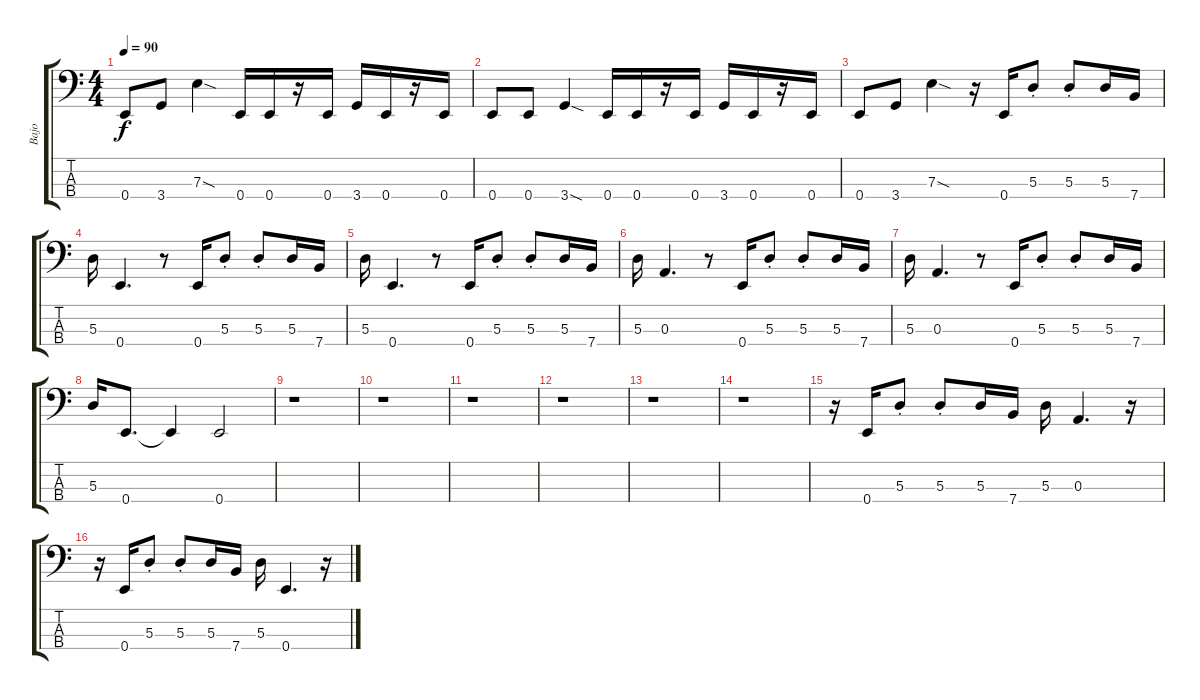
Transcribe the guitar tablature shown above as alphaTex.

\track ("Bajo" "Bajo") {instrument electricbassfinger}
\staff {score tabs}
\tuning (G2 D2 A1 E1) {hide}
\ts (4 4)
\tempo 90
\clef f4
\ks c
0.4.8{dy f} 3.4.8 7.3{sod}.4 0.4.16 0.4.16 r.16 0.4.16 3.4.16 0.4.16 r.16 0.4.16 |
0.4.8 0.4.8 3.4{sod}.4 0.4.16 0.4.16 r.16 0.4.16 3.4.16 0.4.16 r.16 0.4.16 |
0.4.8 3.4.8 7.3{sod}.4 r.16 0.4.16 5.3{st}.8 5.3{st}.8 5.3.16 7.4.16 |
5.3.16 0.4.4{d} r.8 0.4.16 5.3{st}.8 5.3{st}.8 5.3.16 7.4.16 |
5.3.16 0.4.4{d} r.8 0.4.16 5.3{st}.8 5.3{st}.8 5.3.16 7.4.16 |
5.3.16 0.3.4{d} r.8 0.4.16 5.3{st}.8 5.3{st}.8 5.3.16 7.4.16 |
5.3.16 0.3.4{d} r.8 0.4.16 5.3{st}.8 5.3{st}.8 5.3.16 7.4.16 |
5.3.16 0.4.8{d} 0.4{t}.4 0.4.2 |
r.1 |
r.1 |
r.1 |
r.1 |
r.1 |
r.1 |
r.16 0.4.16 5.3{st}.8 5.3{st}.8 5.3.16 7.4.16 5.3.16 0.3.4{d} r.16 |
r.16 0.4.16 5.3{st}.8 5.3{st}.8 5.3.16 7.4.16 5.3.16 0.4.4{d} r.16
